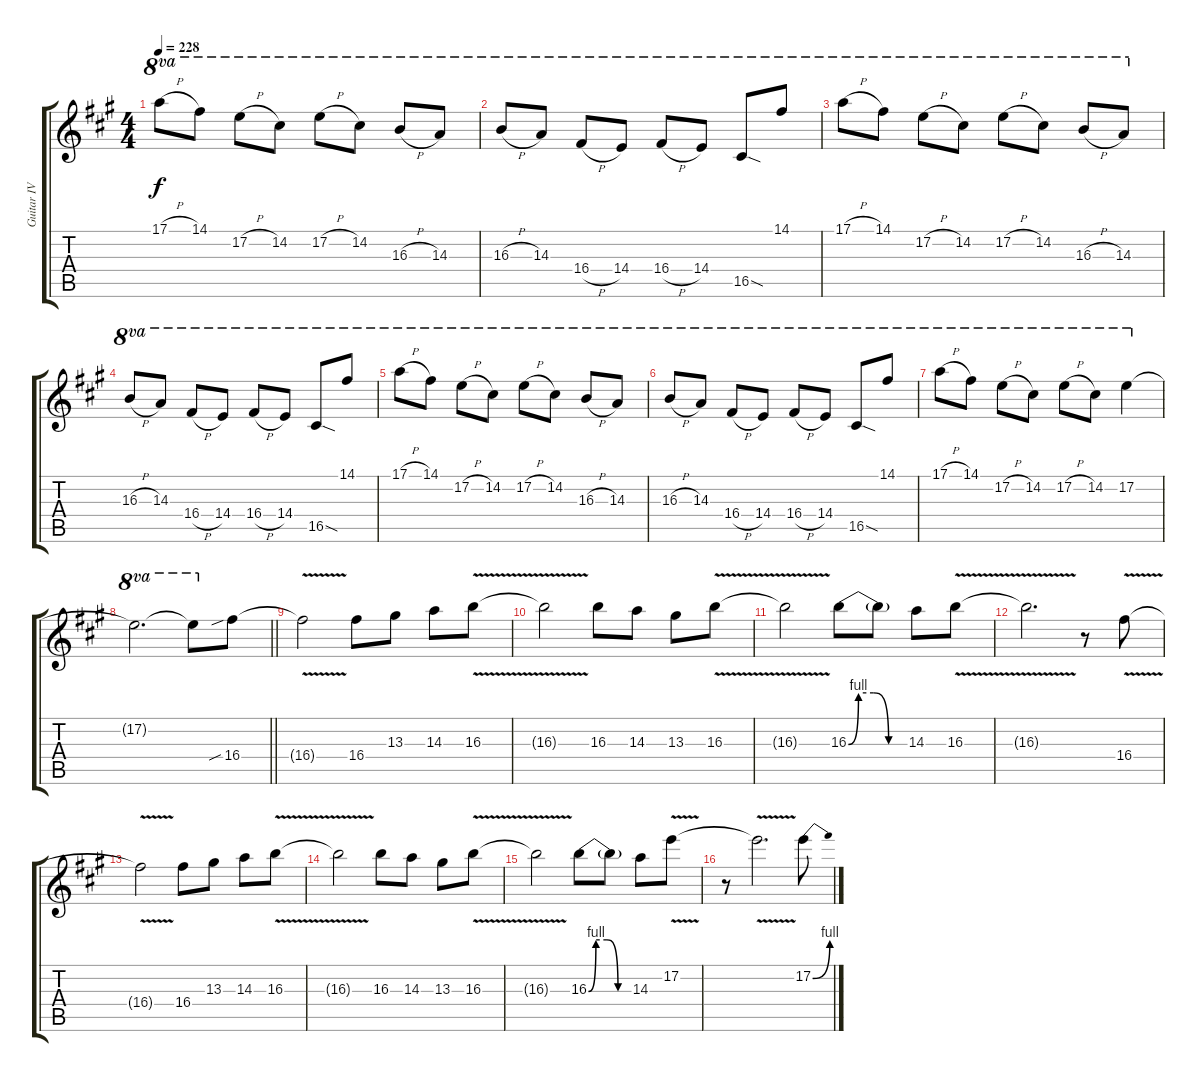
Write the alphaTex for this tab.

\track ("Guitar IV" "Guitar IV") {instrument distortionguitar}
\staff {score tabs}
\tuning (E4 B3 G3 D3 A2 E2) {hide}
\ts (4 4)
\tempo 228
\clef g2
\ks a
17.1{h}.8{ot 8va dy f} 14.1.8{ot 8va} 17.2{h}.8{ot 8va} 14.2.8{ot 8va} 17.2{h}.8{ot 8va} 14.2.8{ot 8va} 16.3{h}.8{ot 8va} 14.3.8{ot 8va} |
16.3{h}.8{ot 8va} 14.3.8{ot 8va} 16.4{h}.8{ot 8va} 14.4.8{ot 8va} 16.4{h}.8{ot 8va} 14.4.8{ot 8va} 16.5{sod}.8{ot 8va} 14.1.8{ot 8va} |
17.1{h}.8{ot 8va} 14.1.8{ot 8va} 17.2{h}.8{ot 8va} 14.2.8{ot 8va} 17.2{h}.8{ot 8va} 14.2.8{ot 8va} 16.3{h}.8{ot 8va} 14.3.8{ot 8va} |
16.3{h}.8{ot 8va} 14.3.8{ot 8va} 16.4{h}.8{ot 8va} 14.4.8{ot 8va} 16.4{h}.8{ot 8va} 14.4.8{ot 8va} 16.5{sod}.8{ot 8va} 14.1.8{ot 8va} |
17.1{h}.8{ot 8va} 14.1.8{ot 8va} 17.2{h}.8{ot 8va} 14.2.8{ot 8va} 17.2{h}.8{ot 8va} 14.2.8{ot 8va} 16.3{h}.8{ot 8va} 14.3.8{ot 8va} |
16.3{h}.8{ot 8va} 14.3.8{ot 8va} 16.4{h}.8{ot 8va} 14.4.8{ot 8va} 16.4{h}.8{ot 8va} 14.4.8{ot 8va} 16.5{sod}.8{ot 8va} 14.1.8{ot 8va} |
17.1{h}.8{ot 8va} 14.1.8{ot 8va} 17.2{h}.8{ot 8va} 14.2.8{ot 8va} 17.2{h}.8{ot 8va} 14.2.8{ot 8va} 17.2.4{ot 8va} |
\barLineRight lightlight
17.2{t}.2{d ot 8va} 17.2{t}.8{ot 8va} 16.4{sib}.8 |
16.4{v t}.2 16.4.8 13.3.8 14.3.8 16.3{v}.8 |
16.3{v t}.2 16.3.8 14.3.8 13.3.8 16.3{v}.8 |
16.3{v t}.2 16.3{be (custom 0 0 10 4 25 4 40 0 60 0)}.8 16.3{t}.8 14.3.8 16.3{v}.8 |
16.3{v t}.2{d} r.8 16.4{v}.8 |
16.4{v t}.2 16.4.8 13.3.8 14.3.8 16.3{v}.8 |
16.3{v t}.2 16.3.8 14.3.8 13.3.8 16.3{v}.8 |
16.3{v t}.2 16.3{be (custom 0 0 10 4 25 4 40 0 60 0)}.8 16.3{t}.8 14.3.8 17.2{v}.8 |
r.8 17.2{v t}.2{d} 17.2{be (bend 0 0 60 4)}.8
